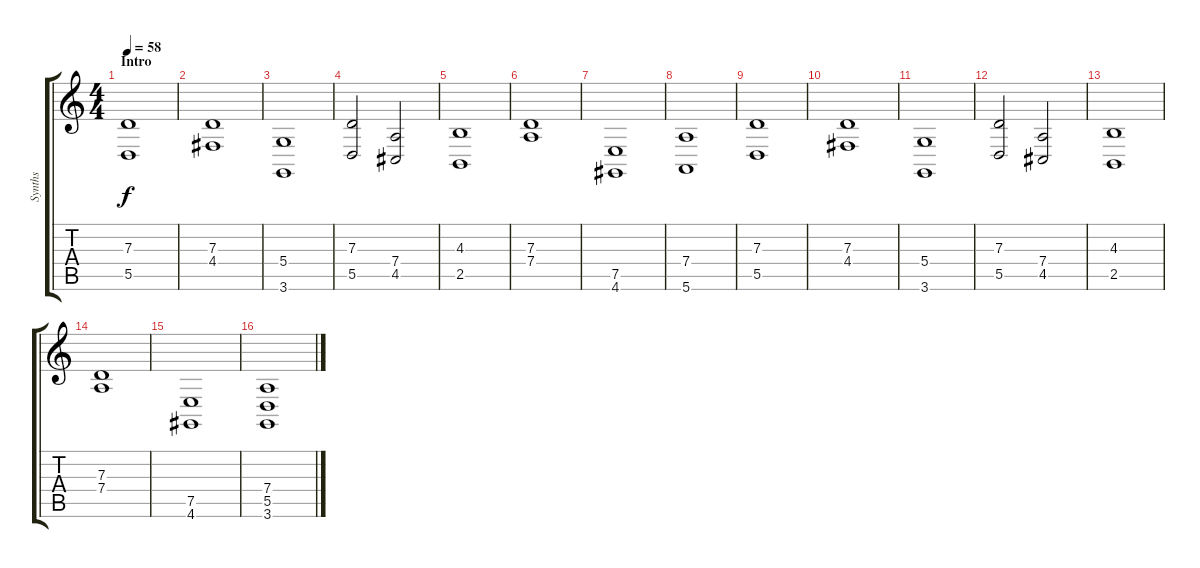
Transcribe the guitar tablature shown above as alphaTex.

\track ("Synths" "Synths") {instrument synthstrings2}
\staff {score tabs}
\tuning (E4 B3 G3 D3 A2 E2) {hide}
\ts (4 4)
\section ("" "Intro")
\tempo 58
\clef g2
\ks c
(7.3 5.5).1{dy f instrument synthstrings2} |
(7.3 4.4).1 |
(5.4 3.6).1 |
(7.3 5.5).2 (7.4 4.5).2 |
(4.3 2.5).1 |
(7.3 7.4).1 |
(7.5 4.6).1 |
(7.4 5.6).1 |
(7.3 5.5).1 |
(7.3 4.4).1 |
(5.4 3.6).1 |
(7.3 5.5).2 (7.4 4.5).2 |
(4.3 2.5).1 |
(7.3 7.4).1 |
(7.5 4.6).1 |
(7.4 5.5 3.6).1
